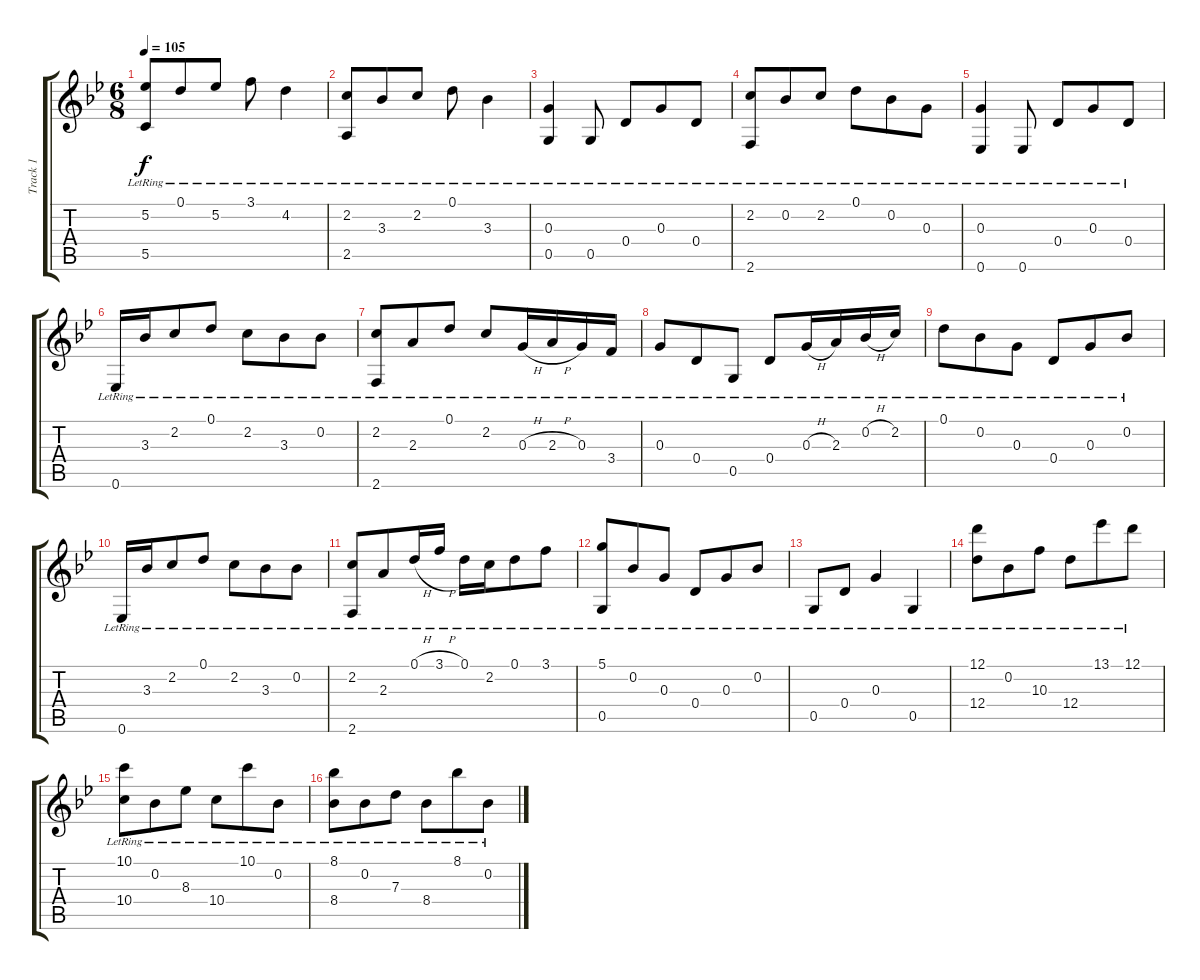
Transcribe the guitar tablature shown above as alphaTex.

\track ("Track 1" "Track 1") {instrument acousticguitarnylon}
\staff {score tabs}
\tuning (D4 Bb3 G3 D3 G2 Eb2) {hide}
\ts (6 8)
\tempo 105
\clef g2
\ks bb
(5.2{lr} 5.5{lr}).8{dy f} 0.1{lr}.8 5.2{lr}.8 3.1{lr}.8 4.2{lr}.4 |
(2.2{lr} 2.5{lr}).8 3.3{lr}.8 2.2{lr}.8 0.1{lr}.8 3.3{lr}.4 |
(0.3{lr} 0.5{lr}).4 0.5{lr}.8 0.4{lr}.8 0.3{lr}.8 0.4{lr}.8 |
(2.2{lr} 2.6{lr}).8 0.2{lr}.8 2.2{lr}.8 0.1{lr}.8 0.2{lr}.8 0.3{lr}.8 |
(0.3{lr} 0.6{lr}).4 0.6{lr}.8 0.4{lr}.8 0.3{lr}.8 0.4{lr}.8 |
0.6{lr}.16 3.3{lr}.16 2.2{lr}.8 0.1{lr}.8 2.2{lr}.8 3.3{lr}.8 0.2{lr}.8 |
(2.2{lr} 2.6{lr}).8 2.3{lr}.8 0.1{lr}.8 2.2{lr}.8 0.3{h lr}.16 2.3{h lr}.16 0.3{lr}.16 3.4{lr}.16 |
0.3{lr}.8 0.4{lr}.8 0.5{lr}.8 0.4{lr}.8 0.3{h lr}.16 2.3{lr}.16 0.2{h lr}.16 2.2{lr}.16 |
0.1{lr}.8 0.2{lr}.8 0.3{lr}.8 0.4{lr}.8 0.3{lr}.8 0.2{lr}.8 |
0.6{lr}.16 3.3{lr}.16 2.2{lr}.8 0.1{lr}.8 2.2{lr}.8 3.3{lr}.8 0.2{lr}.8 |
(2.2{lr} 2.6{lr}).8 2.3{lr}.8 0.1{h lr}.16 3.1{h lr}.16 0.1{lr}.16 2.2{lr}.16 0.1{lr}.8 3.1{lr}.8 |
(5.1{lr} 0.5{lr}).8 0.2{lr}.8 0.3{lr}.8 0.4{lr}.8 0.3{lr}.8 0.2{lr}.8 |
0.5{lr}.8 0.4{lr}.8 0.3{lr}.4 0.5{lr}.4 |
(12.1{lr} 12.4{lr}).8 0.2{lr}.8 10.3{lr}.8 12.4{lr}.8 13.1{lr}.8 12.1{lr}.8 |
(10.1{lr} 10.4{lr}).8 0.2{lr}.8 8.3{lr}.8 10.4{lr}.8 10.1{lr}.8 0.2{lr}.8 |
(8.1{lr} 8.4{lr}).8 0.2{lr}.8 7.3{lr}.8 8.4{lr}.8 8.1{lr}.8 0.2{lr}.8
